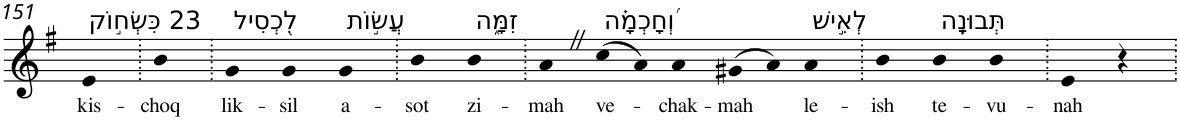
**kern	**text
*part1	*part1
*staff1	*staff1
*I"Piano	*
*I'Pno	*
!!LO:PB:g=z
*clefG2	*
*k[f#]	*
*G:	*
=151	=151
!LO:TX:a:t=23 כִּשְׂח֣וֹק	!
!	!LO:LY:b
4e	kis-
=152.	=152.
!	!LO:LY:b
4b	-choq
=153.	=153.
!LO:TX:a:t=לִ֭כְסִיל	!
!	!LO:LY:b
4g	lik-
!	!LO:LY:b
4g	-sil
!LO:TX:a:t=עֲשׂ֣וֹת	!
!	!LO:LY:b
4g	a-
=154.	=154.
!	!LO:LY:b
4b	-sot
!LO:TX:a:t=זִמָּ֑ה	!
!	!LO:LY:b
4b	zi-
=155.	=155.
!	!LO:LY:b
4aZ	-mah
!LO:TX:a:t=וְ֝חָכְמָ֗ה	!
!	!LO:LY:b
(>8cc	ve-
8a)	.
!	!LO:LY:b
4a	-chak-
!	!LO:LY:b
(>8g#X	-mah
8a)	.
!LO:TX:a:t=לְאִ֣ישׁ	!
!	!LO:LY:b
4a	le-
=156.	=156.
!	!LO:LY:b
4b	-ish
!LO:TX:a:t=תְּבוּנָֽה	!
!	!LO:LY:b
4b	te-
!	!LO:LY:b
4b	-vu-
=157.	=157.
!	!LO:LY:b
4e	-nah
4r	.
=.	=.
*-	*-
